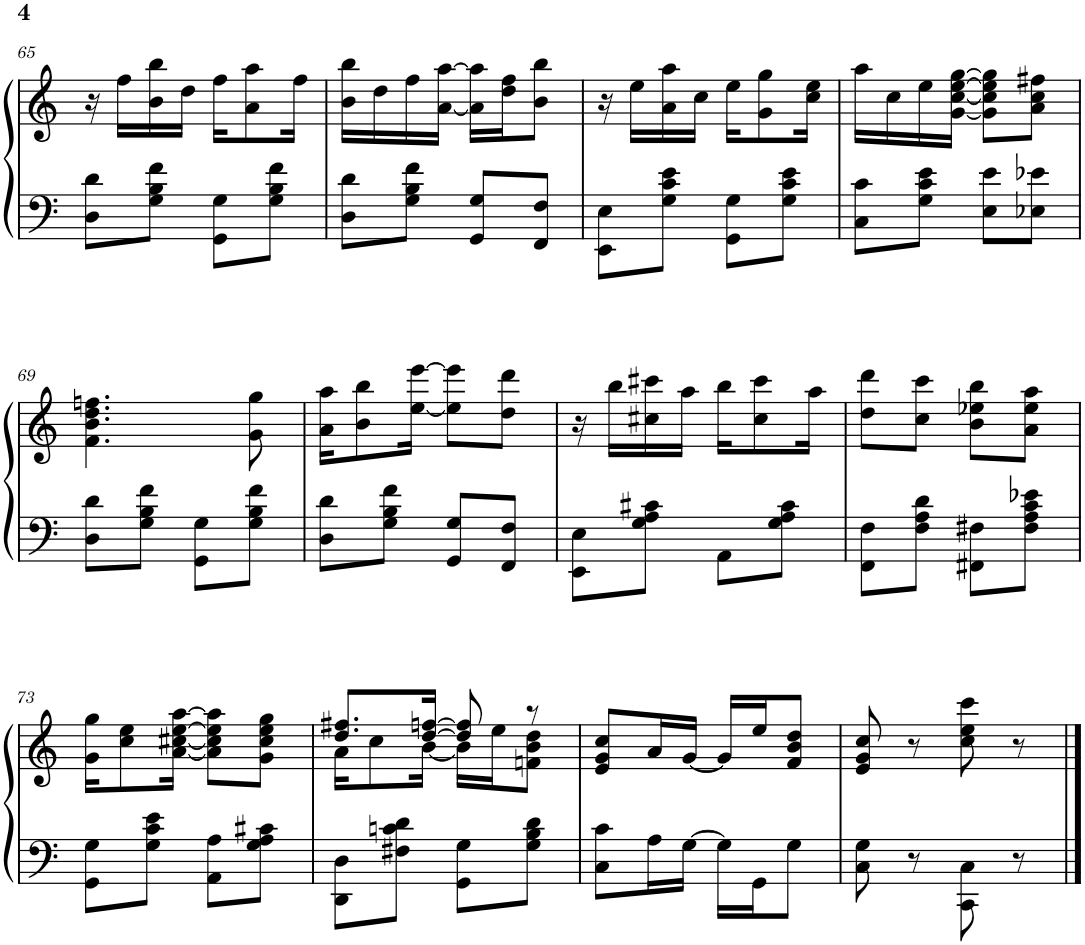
**kern	**kern
*part1	*part1
*staff2	*staff1
*I"Piano	*
*I'Pno.	*
!!LO:PB:g=z
*clefF4	*clefG2
*k[]	*k[]
*M2/4	*M2/4
=65	=65
8D\ 8d\L	16r
.	16ff\LL
8G\ 8B\ 8f\J	16b\ 16bb\
.	16dd\JJ
8GG\ 8G\L	16ff\KL
.	8a\ 8aa\
8G\ 8B\ 8f\J	.
.	16ff\Jk
=66	=66
8D\ 8d\L	16b\ 16bb\LL
.	16dd\
8G\ 8B\ 8f\J	16ff\
.	[16a\ [16aa\JJ
8GG/ 8G/L	16a\] 16aa\]LL
.	16dd\ 16ff\J
8FF/ 8F/J	8b\ 8bb\J
=67	=67
8EE\ 8E\L	16r
.	16ee\LL
8G\ 8c\ 8e\J	16a\ 16aa\
.	16cc\JJ
8GG\ 8G\L	16ee\KL
.	8g\ 8gg\
8G\ 8c\ 8e\J	.
.	16cc\ 16ee\Jk
=68	=68
8C\ 8c\L	16aa\LL
.	16cc\
8G\ 8c\ 8e\J	16ee\
.	[16g\ [16cc\ [16ee\ [16gg\JJ
8E\ 8e\L	8g\] 8cc\] 8ee\] 8gg\]L
8E-X\ 8e-X\J	8a\ 8cc\ 8ff#X\J
!!LO:LB:g=z
=69	=69
8D\ 8d\L	4.f\ 4.b\ 4.dd\ 4.ffn\
8G\ 8B\ 8f\J	.
8GG\ 8G\L	.
8G\ 8B\ 8f\J	8g\ 8gg\
=70	=70
8D\ 8d\L	16a\ 16aa\KL
.	8b\ 8bb\
8G\ 8B\ 8f\J	.
.	[16ee\ [16eee\Jk
8GG/ 8G/L	8ee\] 8eee\]L
8FF/ 8F/J	8dd\ 8ddd\J
=71	=71
8EE\ 8E\L	16r
.	16bb\LL
8G\ 8A\ 8c#X\J	16cc#X\ 16ccc#X\
.	16aa\JJ
8AA\L	16bb\KL
.	8cc#\ 8ccc#\
8G\ 8A\ 8c#\J	.
.	16aa\Jk
=72	=72
8FF\ 8F\L	8dd\ 8ddd\L
8F\ 8A\ 8d\J	8cc\ 8ccc\J
8FF#X\ 8F#X\L	8b\ 8ee-X\ 8bb\L
8F#\ 8A\ 8c\ 8e-X\J	8a\ 8ee-\ 8aa\J
!!LO:LB:g=z
=73	=73
8GG\ 8G\L	16g\ 16gg\KL
.	8cc\ 8ee\
8G\ 8c\ 8e\J	.
.	[16a\ [16cc#X\ [16ee\ [16aa\Jk
8AA\ 8A\L	8a\] 8cc#\] 8ee\] 8aa\]L
8G\ 8A\ 8c#X\J	8g\ 8cc#\ 8ee\ 8gg\J
=74	=74
*	*^
8DD\ 8D\L	8.dd/ 8.ff#X/L	16a\KL
.	.	8cc\
8F#X\ 8cn\ 8d\J	.	.
.	[16dd/ [16ffn/Jk	[16b\Jk
8GG\ 8G\L	8dd/] 8ff/]	16b\LL]
.	.	16ee\J
8G\ 8B\ 8d\J	8r	8fn\ 8b\ 8dd\J
*	*v	*v
=75	=75
8C\ 8c\L	8e/ 8g/ 8cc/L
16A\L	16a/L
[16G\JJ	[16g/JJ
16G\LL]	16g/LL]
16GG\J	16ee/J
8G\J	8f/ 8b/ 8dd/J
=76	=76
8C\ 8G\	8e/ 8g/ 8cc/
8r	8r
8CC\ 8C\	8cc\ 8ee\ 8ccc\
8r	8r
==	==
*-	*-
